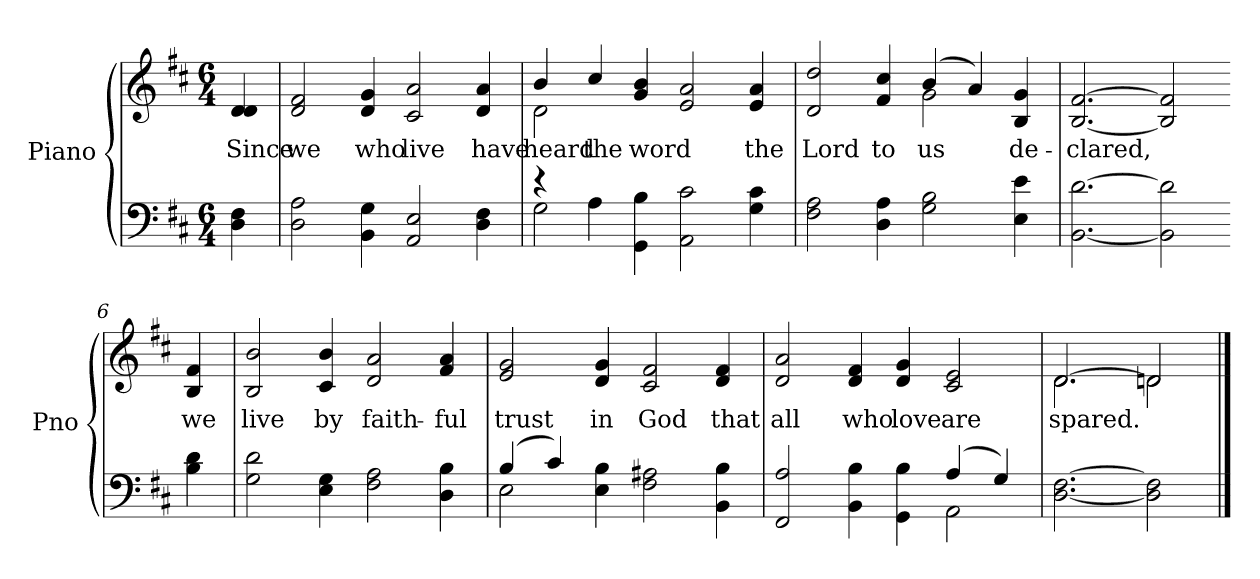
**kern	**kern	**text
*part2	*part1	*part1
*staff2	*staff1	*staff1
*I"Piano	*I"Piano	*
*I'Pno	*I'Pno	*
*clefF4	*clefG2	*
*k[f#c#]	*k[f#c#]	*
*M6/4	*M6/4	*
=1	=1	=1
!	!LO:TX:b:i:t=Verse	!
!	!	!LO:LY:b
*	*^	*
4D\ 4F#\	4d/ 4d/	4ryy	Since
=2	=2	=2	=2
!	!	!	!LO:LY:b
*	*v	*v	*
2D\ 2A\	2d/ 2f#/	we
!	!	!LO:LY:b
4BB\ 4G\	4d/ 4g/	who
!	!	!LO:LY:b
2AA/ 2E/	2c#/ 2a/	live
!	!	!LO:LY:b
4D\ 4F#\	4d/ 4a/	have
=3	=3	=3
*^	*	*
!	!	!	!LO:LY:b
*	*	*^	*
4r	2G\	4b/	2d\	heard
!	!	!	!	!LO:LY:b
4A\	.	4cc#/	.	the
!	!	!	!	!LO:LY:b
4GG\ 4B\	1ryy	4g/ 4b/	1ryy	word
2AA\ 2c#\	.	2e/ 2a/	.	.
!	!	!	!	!LO:LY:b
4G\ 4c#\	.	4e/ 4a/	.	the
*v	*v	*	*	*
=4	=4	=4	=4
!	!	!	!LO:LY:b
2F#\ 2A\	2d/ 2dd/	2.ryy	Lord
!	!	!	!LO:LY:b
4D\ 4A\	4f#/ 4cc#/	.	to
!	!	!	!LO:LY:b
2G\ 2B\	(4b/	2g\	us
.	4a/)	.	.
!	!	!	!LO:LY:b
4E\ 4e\	4B/ 4g/	4ryy	de-
=5	=5	=5	=5
!	!	!	!LO:LY:b
*	*v	*v	*
[2.BB\ [2.d\	[2.B/ [2.f#/	-clared,
2BB\] 2d\]	2B/] 2f#/]	.
!!LO:LB:g=z
=6-	=6-	=6-
!	!	!LO:LY:b
4B\ 4d\	4B/ 4f#/	we
=7	=7	=7
!	!	!LO:LY:b
2G\ 2d\	2B/ 2b/	live
!	!	!LO:LY:b
4E\ 4G\	4c#/ 4b/	by
!	!	!LO:LY:b
2F#\ 2A\	2d/ 2a/	faith-
!	!	!LO:LY:b
4D\ 4B\	4f#/ 4a/	-ful
=8	=8	=8
*^	*	*
!	!	!	!LO:LY:b
(4B/	2E\	2e/ 2g/	trust
4c#/)	.	.	.
!	!	!	!LO:LY:b
4E\ 4B\	1ryy	4d/ 4g/	in
!	!	!	!LO:LY:b
2F#\ 2A#X\	.	2c#/ 2f#/	God
!	!	!	!LO:LY:b
4BB\ 4B\	.	4d/ 4f#/	that
=9	=9	=9	=9
!	!	!	!LO:LY:b
2FF#/ 2A/	1ryy	2d/ 2a/	all
!	!	!	!LO:LY:b
4BB\ 4B\	.	4d/ 4f#/	who
!	!	!	!LO:LY:b
4GG\ 4B\	.	4d/ 4g/	love
!	!	!	!LO:LY:b
(4A/	2AA\	2c#/ 2e/	are
4G/)	.	.	.
*v	*v	*	*
=10	=10	=10
!	!	!LO:LY:b
*	*^	*
[2.D\ [2.F#\	[2.d/	2.d\	spared.
2D\] 2F#\]	2dn/]	2dn\	.
*	*v	*v	*
==	==	==
*-	*-	*-
